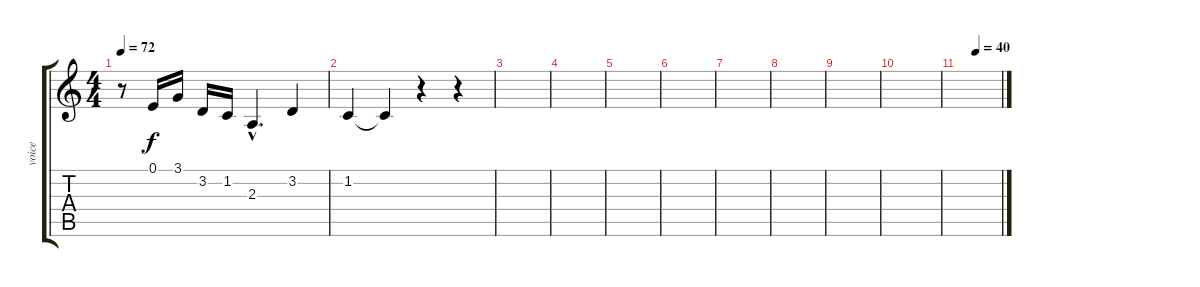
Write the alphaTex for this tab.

\track ("voice" "voice") {instrument fx8scifi}
\staff {score tabs}
\tuning (E4 B3 G3 D3 A2 E2) {hide}
\ts (4 4)
\tempo 72
\clef g2
\ks c
r.8{dy f} 0.1.16 3.1.16 3.2.16 1.2.16 2.3{hac}.4{d} 3.2.4 |
1.2.4 1.2{t}.4 r.4 r.4 |
|
|
|
|
|
|
|
|
\tempo (40 0.40625)
